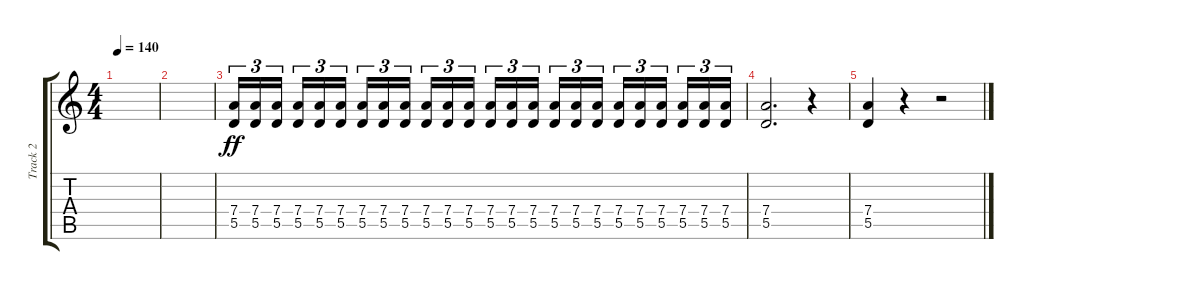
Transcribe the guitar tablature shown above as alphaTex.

\track ("Track 2" "Track 2") {instrument acousticguitarsteel}
\staff {score tabs}
\tuning (E4 B3 G3 D3 A2 E2) {hide}
\ts (4 4)
\tempo 140
\clef g2
\ks c
|
|
(7.4 5.5).16{tu (3 2) dy ff} (7.4 5.5).16{tu (3 2)} (7.4 5.5).16{tu (3 2) beam splitsecondary} (7.4 5.5).16{tu (3 2)} (7.4 5.5).16{tu (3 2)} (7.4 5.5).16{tu (3 2)} (7.4 5.5).16{tu (3 2)} (7.4 5.5).16{tu (3 2)} (7.4 5.5).16{tu (3 2) beam splitsecondary} (7.4 5.5).16{tu (3 2)} (7.4 5.5).16{tu (3 2)} (7.4 5.5).16{tu (3 2)} (7.4 5.5).16{tu (3 2)} (7.4 5.5).16{tu (3 2)} (7.4 5.5).16{tu (3 2) beam splitsecondary} (7.4 5.5).16{tu (3 2)} (7.4 5.5).16{tu (3 2)} (7.4 5.5).16{tu (3 2)} (7.4 5.5).16{tu (3 2)} (7.4 5.5).16{tu (3 2)} (7.4 5.5).16{tu (3 2) beam splitsecondary} (7.4 5.5).16{tu (3 2)} (7.4 5.5).16{tu (3 2)} (7.4 5.5).16{tu (3 2)} |
(7.4 5.5).2{d} r.4 |
(7.4 5.5).4 r.4 r.2
